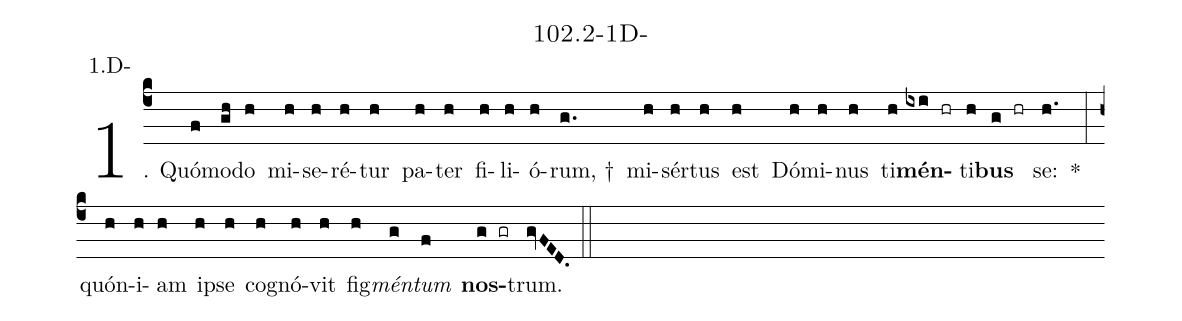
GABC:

name: 102.2-1D-;
annotation: 1.D-;
%%
(c4)1. Quó(f)mo(gh)do(h) mi(h)se(h)ré(h)tur(h) pa(h)ter(h) fi(h)li(h)ó(h)rum, †(g.) mi(h)sér(h)tus(h) est(h) Dó(h)mi(h)nus(h) ti(h)<b>mén</b>(ixi hr)ti(h)<b>bus</b>(g hr) se:(h.) *(:) quón(h)i(h)am(h) ip(h)se(h) co(h)gnó(h)vit(h) fig(h)<i>mén</i>(g)<i>tum</i>(f) <b>nos</b>(g gr)trum.(gvFED.) (::)
